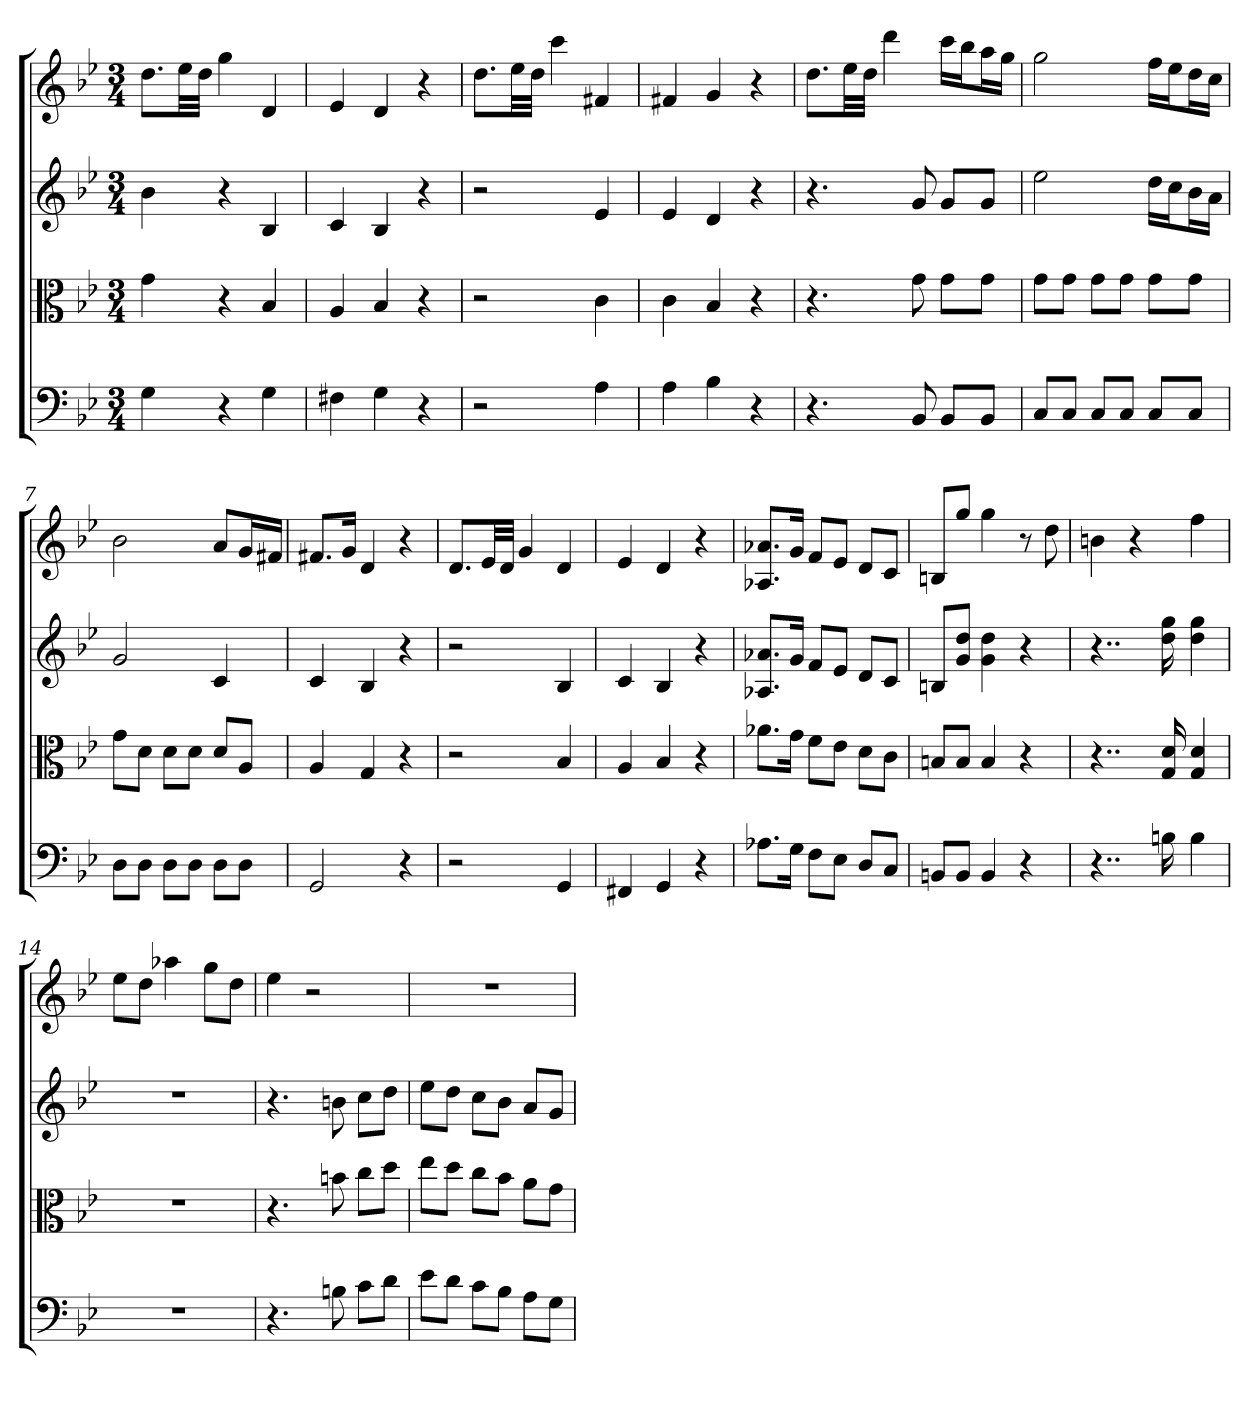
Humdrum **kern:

**kern	**kern	**kern	**kern
*part4	*part3	*part2	*part1
*staff4	*staff3	*staff2	*staff1
*clefF4	*clefC3	*	*
*k[b-e-]	*k[b-e-]	*k[b-e-]	*k[b-e-]
*g:	*g:	*g:	*g:
*M3/4	*M3/4	*M3/4	*M3/4
*MM70	*MM70	*MM70	*MM70
=	=	=	=
4G	4g	4b-	8.ddL
.	.	.	32ee-LL
.	.	.	32ddJJJ
4r	4r	4r	4gg
4G	4B-	4B-	4d
=2	=2	=2	=2
4F#X	4A	4c	4e-
4G	4B-	4B-	4d
4r	4r	4r	4r
=3	=3	=3	=3
2r	2r	2r	8.ddL
.	.	.	32ee-LL
.	.	.	32ddJJJ
.	.	.	4ccc
4A	4c	4e-	4f#X
=4	=4	=4	=4
4A	4c	4e-	4f#X
4B-	4B-	4d	4g
4r	4r	4r	4r
=5	=5	=5	=5
4.r	4.r	4.r	8.ddL
.	.	.	32ee-LL
.	.	.	32ddJJJ
.	.	.	4ddd
8BB-	8g	8g	.
8BB-/L	8g\L	8gL	16cccLL
.	.	.	16bb-J
8BB-/J	8g\J	8gJ	16aaL
.	.	.	16ggJJ
=6	=6	=6	=6
8C/L	8g\L	2ee-	2gg
8C/J	8g\J	.	.
8C/L	8g\L	.	.
8C/J	8g\J	.	.
8C/L	8g\L	16ddLL	16ffLL
.	.	16ccJ	16ee-J
8C/J	8g\J	16b-L	16ddL
.	.	16aJJ	16ccJJ
=7	=7	=7	=7
8D\L	8g\L	2g	2b-
8D\J	8d\J	.	.
8D\L	8d\L	.	.
8D\J	8d\J	.	.
8D\L	8d/L	4c	8aL
8D\J	8A/J	.	16gL
.	.	.	16f#XJJ
=8	=8	=8	=8
2GG	4A	4c	8.f#XL
.	.	.	16gJk
.	4G	4B-	4d
4r	4r	4r	4r
=9	=9	=9	=9
2r	2r	2r	8.dL
.	.	.	32e-LL
.	.	.	32dJJJ
.	.	.	4g
4GG	4B-	4B-	4d
=10	=10	=10	=10
4FF#X	4A	4c	4e-
4GG	4B-	4B-	4d
4r	4r	4r	4r
=11	=11	=11	=11
8.A-X\L	8.a-X\L	8.A-X 8.a-XL	8.A-X 8.a-XL
16G\Jk	16g\Jk	16gJk	16gJk
8F\L	8f\L	8fL	8fL
8E-\J	8e-\J	8e-J	8e-J
8D/L	8d\L	8dL	8dL
8C/J	8c\J	8cJ	8cJ
=12	=12	=12	=12
8BBn/L	8Bn/L	8BnL	8BnL
8BB/J	8B/J	8g 8ddJ	8ggJ
4BB	4B	4g 4dd	4gg
4r	4r	4r	8r
.	.	.	8dd
=13	=13	=13	=13
4..r	4..r	4..r	4bn
.	.	.	4r
16Bn	16G 16d	16dd 16gg	.
4B	4G 4d	4dd 4gg	4ff
=14	=14	=14	=14
2.r	2.r	2.r	8ee-L
.	.	.	8ddJ
.	.	.	4aa-X
.	.	.	8ggL
.	.	.	8ddJ
=15	=15	=15	=15
4.r	4.r	4.r	4ee-
.	.	.	2r
8Bn	8bn	8bn	.
8c\L	8cc\L	8ccL	.
8d\J	8dd\J	8ddJ	.
=16	=16	=16	=16
8e-\L	8ee-\L	8ee-L	2.r
8d\J	8dd\J	8ddJ	.
8c\L	8cc\L	8ccL	.
8B-\J	8b-\J	8b-J	.
8A\L	8a\L	8aL	.
8G\J	8g\J	8gJ	.
=	=	=	=
*-	*-	*-	*-
